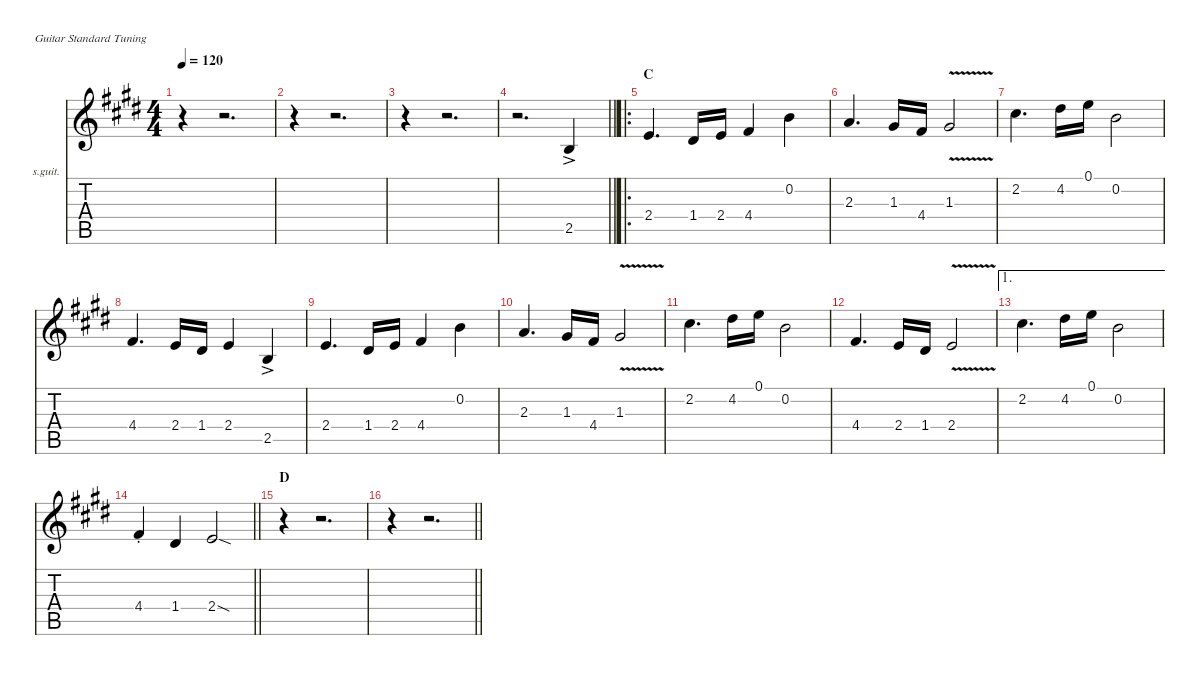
\hideDynamics
\bracketExtendMode nobrackets
\firstSystemTrackNameOrientation horizontal
\otherSystemsTrackNameOrientation horizontal
\track ("w/Oc and Del" "s.guit.") {instrument acousticguitarsteel}
\staff {score tabs}
\tuning (E4 B3 G3 D3 A2 E2)
\ts (4 4)
\tempo 120
\clef g2
\ks e
r.4{dy mf} r.2{d} |
r.4 r.2{d} |
r.4 r.2{d} |
\barLineRight lightlight
r.2{d} 2.5{ac acc forcenatural}.4 |
\ro
\section ("" "C")
2.4{acc forcenatural}.4{d dy f} 1.4{acc #}.16 2.4{acc forcenatural}.16 4.4{acc #}.4 0.2{acc forcenatural}.4 |
2.3{acc forcenatural}.4{d} 1.3{acc #}.16 4.4{acc #}.16 1.3{v acc #}.2 |
2.2{acc #}.4{d} 4.2{acc #}.16 0.1{acc forcenatural}.16 0.2{acc forcenatural}.2 |
4.4{acc #}.4{d} 2.4{acc forcenatural}.16 1.4{acc #}.16 2.4{acc forcenatural}.4 2.5{ac acc forcenatural}.4 |
2.4{acc forcenatural}.4{d} 1.4{acc #}.16 2.4{acc forcenatural}.16 4.4{acc #}.4 0.2{acc forcenatural}.4 |
2.3{acc forcenatural}.4{d} 1.3{acc #}.16 4.4{acc #}.16 1.3{v acc #}.2 |
2.2{acc #}.4{d} 4.2{acc #}.16 0.1{acc forcenatural}.16 0.2{acc forcenatural}.2 |
4.4{acc #}.4{d} 2.4{acc forcenatural}.16 1.4{acc #}.16 2.4{v acc forcenatural}.2 |
\ae 1
2.2{acc #}.4{d} 4.2{acc #}.16 0.1{acc forcenatural}.16 0.2{acc forcenatural}.2 |
\barLineRight lightlight
4.4{st acc #}.4 1.4{acc #}.4 2.4{sod acc forcenatural}.2 |
\section ("" "D")
r.4 r.2{d} |
\barLineRight lightlight
r.4 r.2{d}
